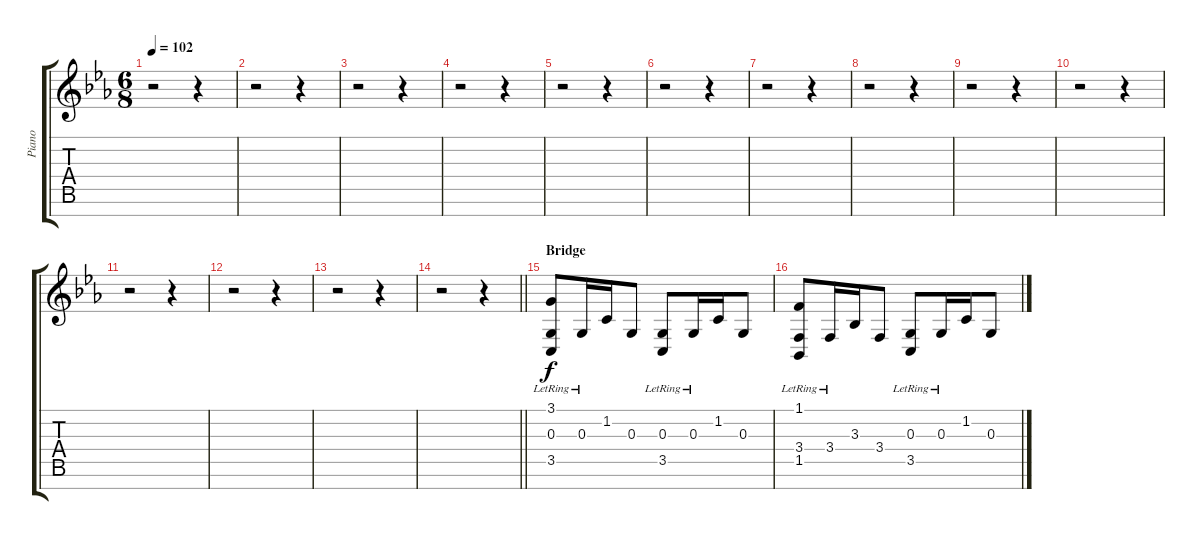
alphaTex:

\track ("Piano" "Piano") {instrument acousticgrandpiano}
\staff {score tabs}
\tuning (E4 B3 G3 D3 A2 E2 B1) {hide}
\ts (6 8)
\tempo 102
\clef g2
\ks cminor
r.2{dy f} r.4 |
r.2 r.4 |
r.2 r.4 |
r.2 r.4 |
r.2 r.4 |
r.2 r.4 |
r.2 r.4 |
r.2 r.4 |
r.2 r.4 |
r.2 r.4 |
r.2 r.4 |
r.2 r.4 |
r.2 r.4 |
\barLineRight lightlight
r.2 r.4 |
\section ("" "Bridge")
(3.1{lr} 0.3 3.5{lr}).8 0.3{lr}.16 1.2.16 0.3.8 (0.3 3.5{lr}).8 0.3{lr}.16 1.2.16 0.3.8 |
(1.1 3.4 1.5{lr}).8 3.4{lr}.16 3.3.16 3.4.8 (0.3 3.5{lr}).8 0.3{lr}.16 1.2.16 0.3.8
